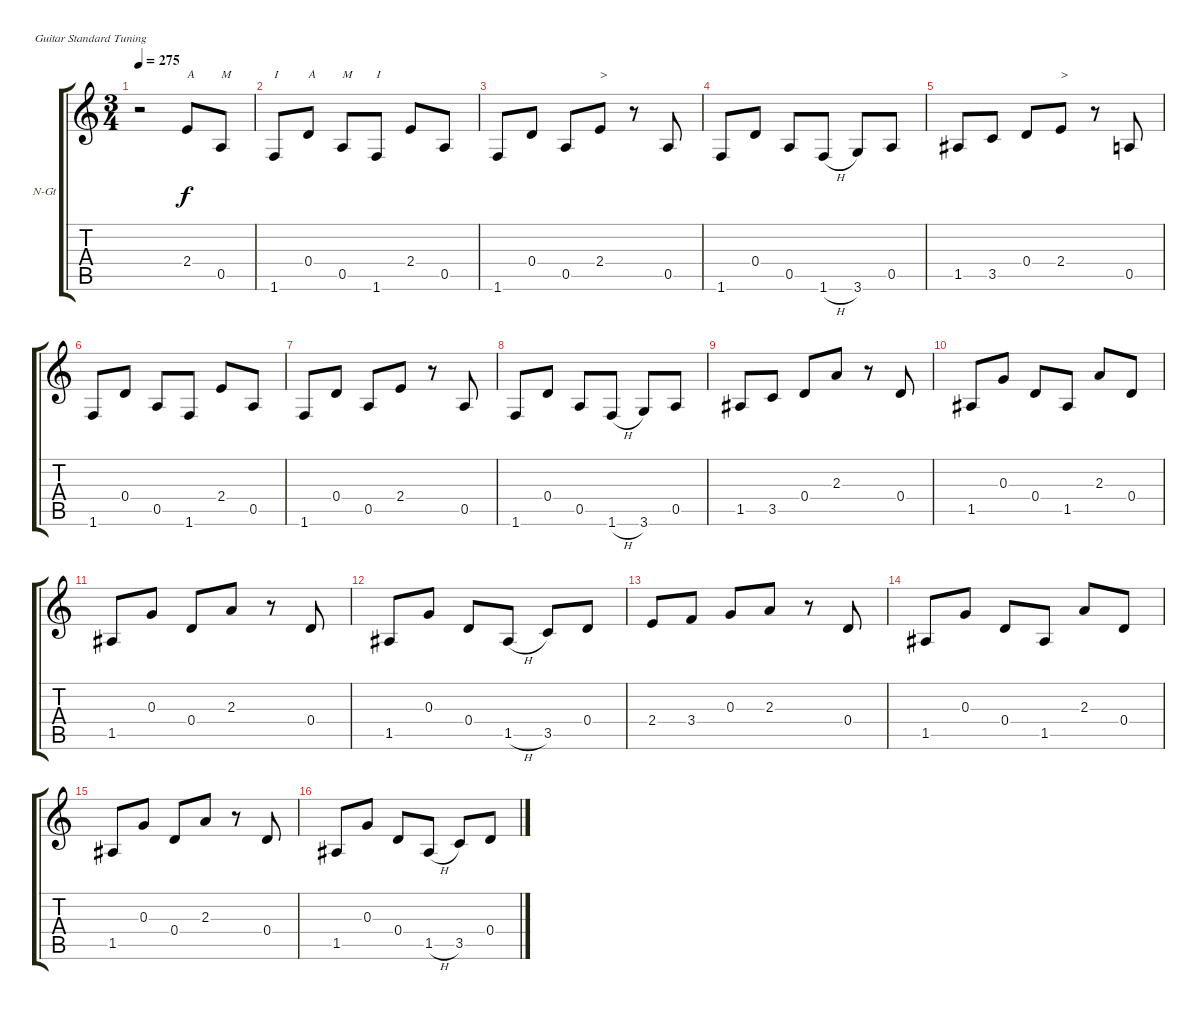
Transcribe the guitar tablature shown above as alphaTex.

\bracketExtendMode groupsimilarinstruments
\firstSystemTrackNameOrientation horizontal
\otherSystemsTrackNameOrientation horizontal
\track ("" "N-Gt") {instrument acousticguitarnylon}
\staff {score tabs}
\tuning (E4 B3 G3 D3 A2 E2)
\ts (3 4)
\tempo 275
\clef g2
\ks c
r.2{dy f instrument acousticguitarnylon} 2.4.8{txt "A"} 0.5.8{txt "M"} |
1.6.8{txt "I"} 0.4.8{txt "A"} 0.5.8{txt "M"} 1.6.8{txt "I"} 2.4.8 0.5.8 |
1.6.8 0.4.8 0.5.8 2.4.8{txt ">"} r.8 0.5.8 |
1.6.8 0.4.8 0.5.8 1.6{h}.8 3.6.8 0.5.8 |
1.5.8 3.5.8 0.4.8 2.4.8{txt ">"} r.8 0.5.8 |
1.6.8 0.4.8 0.5.8 1.6.8 2.4.8 0.5.8 |
1.6.8 0.4.8 0.5.8 2.4.8 r.8 0.5.8 |
1.6.8 0.4.8 0.5.8 1.6{h}.8 3.6.8 0.5.8 |
1.5.8 3.5.8 0.4.8 2.3.8 r.8 0.4.8 |
1.5.8 0.3.8 0.4.8 1.5.8 2.3.8 0.4.8 |
1.5.8 0.3.8 0.4.8 2.3.8 r.8 0.4.8 |
1.5.8 0.3.8 0.4.8 1.5{h}.8 3.5.8 0.4.8 |
2.4.8 3.4.8 0.3.8 2.3.8 r.8 0.4.8 |
1.5.8 0.3.8 0.4.8 1.5.8 2.3.8 0.4.8 |
1.5.8 0.3.8 0.4.8 2.3.8 r.8 0.4.8 |
1.5.8 0.3.8 0.4.8 1.5{h}.8 3.5.8 0.4.8
